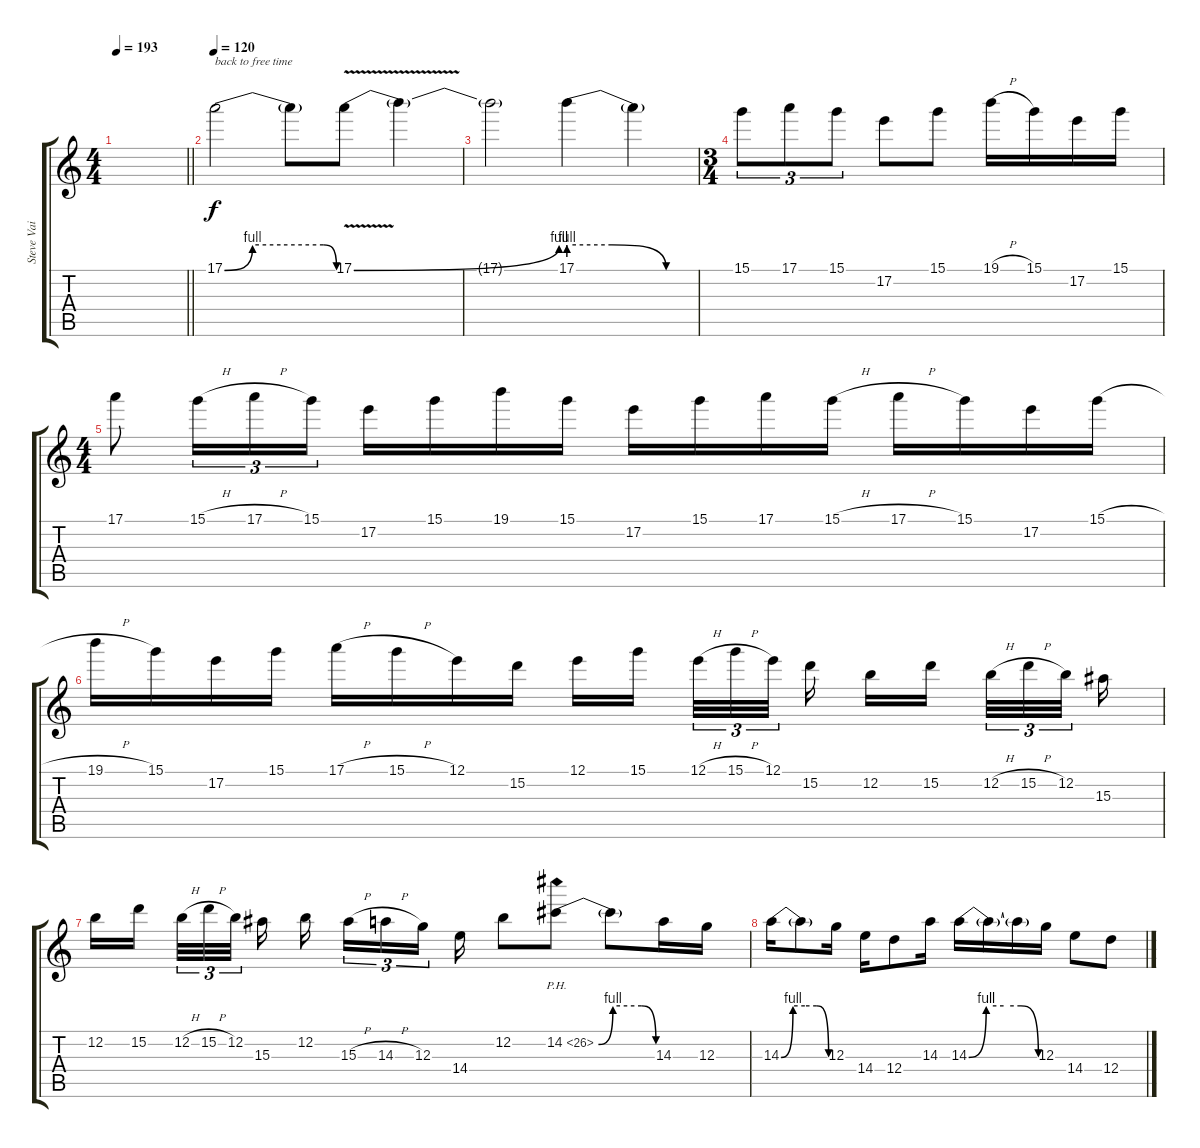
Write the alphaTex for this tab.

\track ("Steve Vai (drop D)" "Steve Vai ") {instrument distortionguitar}
\staff {score tabs}
\tuning (E4 B3 G3 D3 A2 D2) {hide}
\ts (4 4)
\tempo 193
\clef g2
\barLineRight lightlight
\ks c
|
\tempo 120
17.1{be (custom 0 0 15 4 30 4 53 4 60 0)}.2{txt "back to free time"} 17.1{t}.8 17.1{be (bend 0 0 60 4) v}.8 17.1{t}.4 |
17.1{t}.2 17.1{be (custom 0 4 20 4 45 0 60 0)}.4 17.1{t}.4 |
\ts (3 4)
15.1.8{tu (3 2)} 17.1.8{tu (3 2)} 15.1.8{tu (3 2)} 17.2.8 15.1.8 19.1{h}.16 15.1.16 17.2.16 15.1.16 |
\ts (4 4)
17.1.8 15.1{h}.16{tu (3 2)} 17.1{h}.16{tu (3 2)} 15.1.16{tu (3 2)} 17.2.16 15.1.16 19.1.16 15.1.16 17.2.16 15.1.16 17.1.16 15.1{h}.16 17.1{h}.16 15.1.16 17.2.16 15.1{h}.16 |
19.1{h}.16 15.1.16 17.2.16 15.1.16 17.1{h}.16 15.1{h}.16 12.1.16 15.2.16 12.1.16 15.1.16 12.1{h}.32{tu (3 2)} 15.1{h}.32{tu (3 2)} 12.1.32{tu (3 2)} 15.2.16 12.2.16 15.2.16 12.2{h}.32{tu (3 2)} 15.2{h}.32{tu (3 2)} 12.2.32{tu (3 2)} 15.3.16 |
12.2.16 15.2.16 12.2{h}.32{tu (3 2)} 15.2{h}.32{tu (3 2)} 12.2.32{tu (3 2)} 15.3.16 12.2.16 15.3{h}.16{tu (3 2)} 14.3{h}.16{tu (3 2)} 12.3.16{tu (3 2)} 14.4.16 12.2.8 14.2{be (custom 0 0 15 4 30 4 45 4 60 0) ph 12}.8 14.2{t}.8 14.3.16 12.3.16 |
14.3{be (custom 0 0 15 4 30 4 45 4 60 0)}.16 14.3{t}.8 12.3.16 14.4.16 12.4.8 14.3.16 14.3{be (custom 0 0 15 4 30 4 45 4 60 0)}.16 14.3{t}.16 14.3{t}.16 12.3.16 14.4.8 12.4.8
